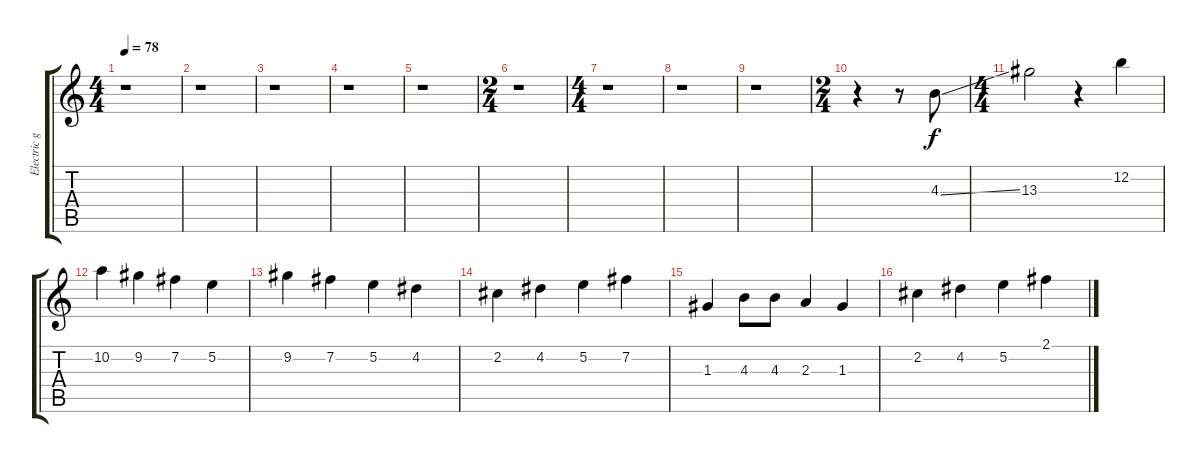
\track ("Electric guitar 3" "Electric g") {instrument electricguitarjazz}
\staff {score tabs}
\tuning (E4 B3 G3 D3 A2 E2) {hide}
\ts (4 4)
\tempo 78
\clef g2
\ks c
r.1{dy f} |
r.1 |
r.1 |
r.1 |
r.1 |
\ts (2 4)
r.1 |
\ts (4 4)
r.1 |
r.1 |
r.1 |
\ts (2 4)
r.4 r.8 4.3{ss}.8 |
\ts (4 4)
13.3.2 r.4 12.2.4 |
10.2.4 9.2.4 7.2.4 5.2.4 |
9.2.4 7.2.4 5.2.4 4.2.4 |
2.2.4 4.2.4 5.2.4 7.2.4 |
1.3.4 4.3.8 4.3.8 2.3.4 1.3.4 |
2.2.4 4.2.4 5.2.4 2.1.4
